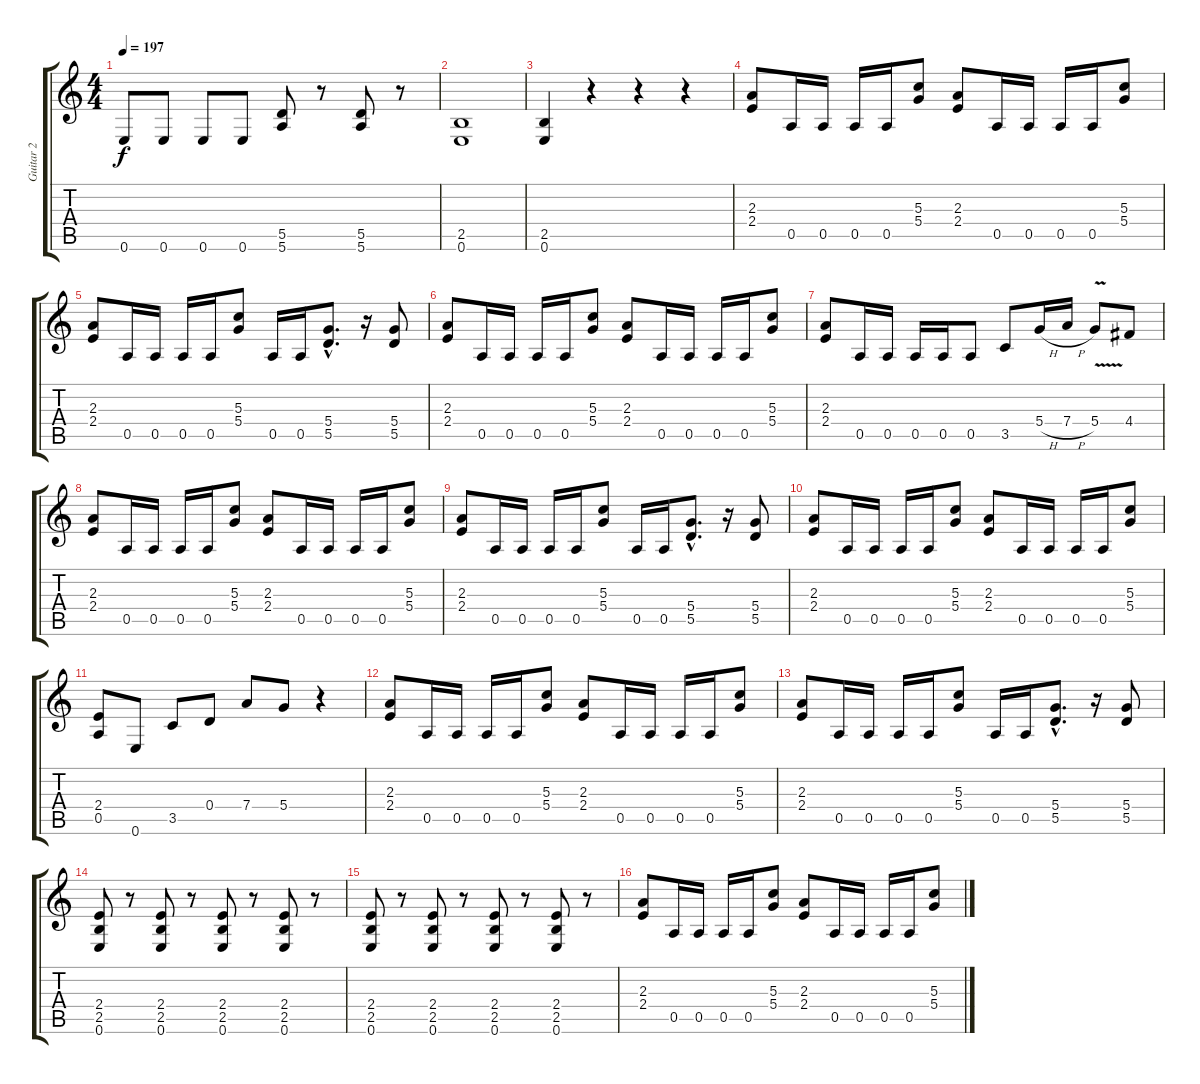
\track ("Guitar 2" "Guitar 2") {instrument distortionguitar}
\staff {score tabs}
\tuning (E4 B3 G3 D3 A2 E2) {hide}
\ts (4 4)
\tempo 197
\clef g2
\ks c
0.6.8{dy f} 0.6.8 0.6.8 0.6.8 (5.5 5.6).8 r.8 (5.5 5.6).8 r.8 |
(2.5 0.6).1 |
(2.5 0.6).4 r.4 r.4 r.4 |
(2.3 2.4).8 0.5.16 0.5.16 0.5.16 0.5.16 (5.3 5.4).8 (2.3 2.4).8 0.5.16 0.5.16 0.5.16 0.5.16 (5.3 5.4).8 |
(2.3 2.4).8 0.5.16 0.5.16 0.5.16 0.5.16 (5.3 5.4).8 0.5.16 0.5.16 (5.4{hac} 5.5{hac}).8{d} r.16 (5.4 5.5).8 |
(2.3 2.4).8 0.5.16 0.5.16 0.5.16 0.5.16 (5.3 5.4).8 (2.3 2.4).8 0.5.16 0.5.16 0.5.16 0.5.16 (5.3 5.4).8 |
(2.3 2.4).8 0.5.16 0.5.16 0.5.16 0.5.16 0.5.8 3.5.8 5.4{h}.16 7.4{h}.16 5.4{v}.8 4.4.8 |
(2.3 2.4).8 0.5.16 0.5.16 0.5.16 0.5.16 (5.3 5.4).8 (2.3 2.4).8 0.5.16 0.5.16 0.5.16 0.5.16 (5.3 5.4).8 |
(2.3 2.4).8 0.5.16 0.5.16 0.5.16 0.5.16 (5.3 5.4).8 0.5.16 0.5.16 (5.4{hac} 5.5{hac}).8{d} r.16 (5.4 5.5).8 |
(2.3 2.4).8 0.5.16 0.5.16 0.5.16 0.5.16 (5.3 5.4).8 (2.3 2.4).8 0.5.16 0.5.16 0.5.16 0.5.16 (5.3 5.4).8 |
(2.4 0.5).8 0.6.8 3.5.8 0.4.8 7.4.8 5.4.8 r.4 |
(2.3 2.4).8 0.5.16 0.5.16 0.5.16 0.5.16 (5.3 5.4).8 (2.3 2.4).8 0.5.16 0.5.16 0.5.16 0.5.16 (5.3 5.4).8 |
(2.3 2.4).8 0.5.16 0.5.16 0.5.16 0.5.16 (5.3 5.4).8 0.5.16 0.5.16 (5.4{hac} 5.5{hac}).8{d} r.16 (5.4 5.5).8 |
(2.4 2.5 0.6).8 r.8 (2.4 2.5 0.6).8 r.8 (2.4 2.5 0.6).8 r.8 (2.4 2.5 0.6).8 r.8 |
(2.4 2.5 0.6).8 r.8 (2.4 2.5 0.6).8 r.8 (2.4 2.5 0.6).8 r.8 (2.4 2.5 0.6).8 r.8 |
(2.3 2.4).8 0.5.16 0.5.16 0.5.16 0.5.16 (5.3 5.4).8 (2.3 2.4).8 0.5.16 0.5.16 0.5.16 0.5.16 (5.3 5.4).8
